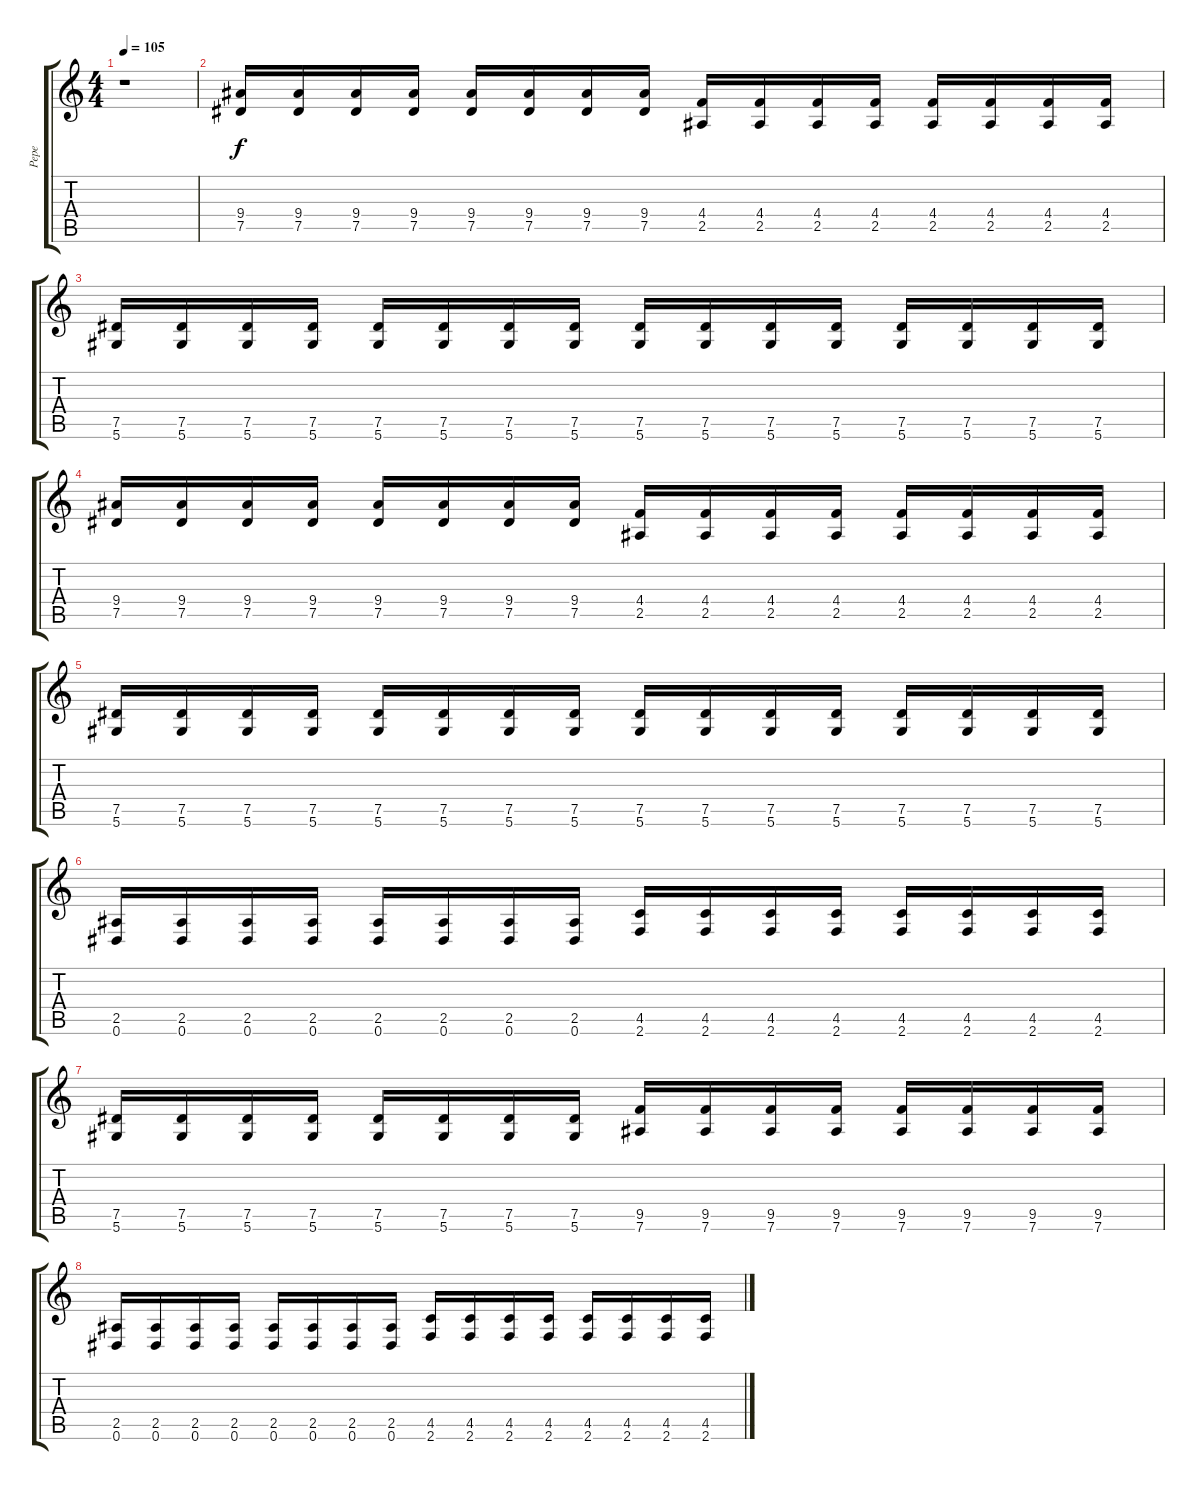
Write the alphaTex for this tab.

\track ("Pepe" "Pepe") {instrument distortionguitar}
\staff {score tabs}
\tuning (Eb4 Bb3 Gb3 Db3 Ab2 Eb2) {hide}
\ts (4 4)
\tempo 105
\clef g2
\ks c
r.1{dy f} |
(9.4 7.5).16 (9.4 7.5).16 (9.4 7.5).16 (9.4 7.5).16 (9.4 7.5).16 (9.4 7.5).16 (9.4 7.5).16 (9.4 7.5).16 (4.4 2.5).16 (4.4 2.5).16 (4.4 2.5).16 (4.4 2.5).16 (4.4 2.5).16 (4.4 2.5).16 (4.4 2.5).16 (4.4 2.5).16 |
(7.5 5.6).16 (7.5 5.6).16 (7.5 5.6).16 (7.5 5.6).16 (7.5 5.6).16 (7.5 5.6).16 (7.5 5.6).16 (7.5 5.6).16 (7.5 5.6).16 (7.5 5.6).16 (7.5 5.6).16 (7.5 5.6).16 (7.5 5.6).16 (7.5 5.6).16 (7.5 5.6).16 (7.5 5.6).16 |
(9.4 7.5).16 (9.4 7.5).16 (9.4 7.5).16 (9.4 7.5).16 (9.4 7.5).16 (9.4 7.5).16 (9.4 7.5).16 (9.4 7.5).16 (4.4 2.5).16 (4.4 2.5).16 (4.4 2.5).16 (4.4 2.5).16 (4.4 2.5).16 (4.4 2.5).16 (4.4 2.5).16 (4.4 2.5).16 |
(7.5 5.6).16 (7.5 5.6).16 (7.5 5.6).16 (7.5 5.6).16 (7.5 5.6).16 (7.5 5.6).16 (7.5 5.6).16 (7.5 5.6).16 (7.5 5.6).16 (7.5 5.6).16 (7.5 5.6).16 (7.5 5.6).16 (7.5 5.6).16 (7.5 5.6).16 (7.5 5.6).16 (7.5 5.6).16 |
(2.5 0.6).16 (2.5 0.6).16 (2.5 0.6).16 (2.5 0.6).16 (2.5 0.6).16 (2.5 0.6).16 (2.5 0.6).16 (2.5 0.6).16 (4.5 2.6).16 (4.5 2.6).16 (4.5 2.6).16 (4.5 2.6).16 (4.5 2.6).16 (4.5 2.6).16 (4.5 2.6).16 (4.5 2.6).16 |
(7.5 5.6).16 (7.5 5.6).16 (7.5 5.6).16 (7.5 5.6).16 (7.5 5.6).16 (7.5 5.6).16 (7.5 5.6).16 (7.5 5.6).16 (9.5 7.6).16 (9.5 7.6).16 (9.5 7.6).16 (9.5 7.6).16 (9.5 7.6).16 (9.5 7.6).16 (9.5 7.6).16 (9.5 7.6).16 |
(2.5 0.6).16 (2.5 0.6).16 (2.5 0.6).16 (2.5 0.6).16 (2.5 0.6).16 (2.5 0.6).16 (2.5 0.6).16 (2.5 0.6).16 (4.5 2.6).16 (4.5 2.6).16 (4.5 2.6).16 (4.5 2.6).16 (4.5 2.6).16 (4.5 2.6).16 (4.5 2.6).16 (4.5 2.6).16
